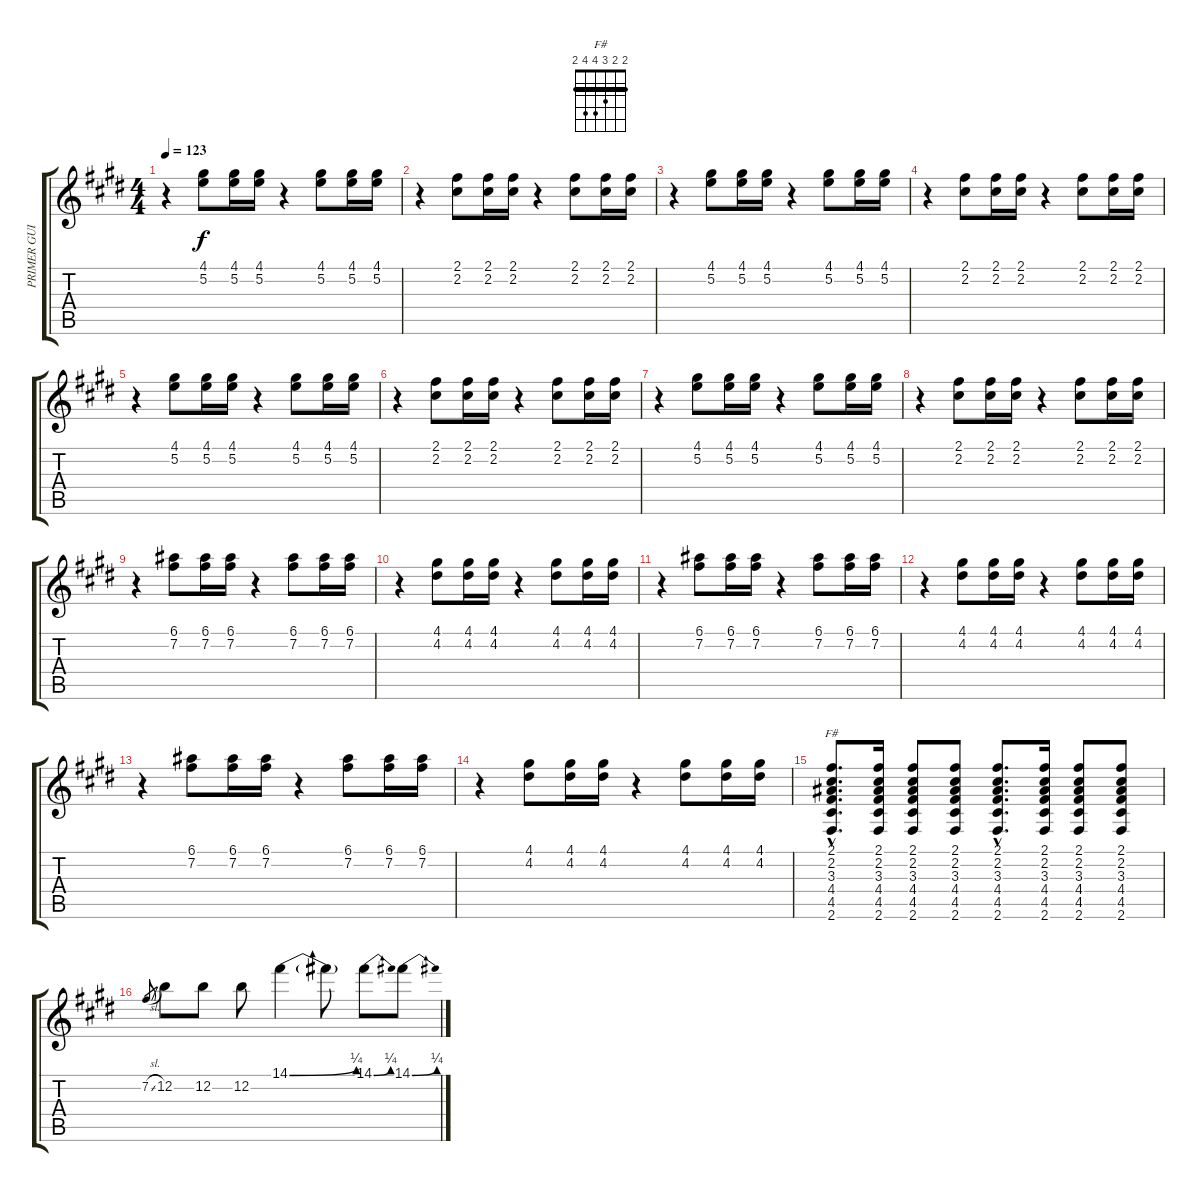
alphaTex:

\track ("PRIMER GUITARRA" "PRIMER GUI") {instrument overdrivenguitar}
\staff {score tabs}
\tuning (E4 B3 G3 D3 A2 E2) {hide}
\chord ("F#" 2 2 3 4 4 2) {barre 2}
\ts (4 4)
\tempo 123
\clef g2
\ks c#minor
r.4{dy f instrument electricguitarclean} (4.1 5.2).8 (4.1 5.2).16 (4.1 5.2).16 r.4 (4.1 5.2).8 (4.1 5.2).16 (4.1 5.2).16 |
r.4 (2.1 2.2).8 (2.1 2.2).16 (2.1 2.2).16 r.4 (2.1 2.2).8 (2.1 2.2).16 (2.1 2.2).16 |
r.4{instrument electricguitarclean} (4.1 5.2).8 (4.1 5.2).16 (4.1 5.2).16 r.4 (4.1 5.2).8 (4.1 5.2).16 (4.1 5.2).16 |
r.4 (2.1 2.2).8 (2.1 2.2).16 (2.1 2.2).16 r.4 (2.1 2.2).8 (2.1 2.2).16 (2.1 2.2).16 |
r.4{instrument electricguitarclean} (4.1 5.2).8 (4.1 5.2).16 (4.1 5.2).16 r.4 (4.1 5.2).8 (4.1 5.2).16 (4.1 5.2).16 |
r.4 (2.1 2.2).8 (2.1 2.2).16 (2.1 2.2).16 r.4 (2.1 2.2).8 (2.1 2.2).16 (2.1 2.2).16 |
r.4{instrument electricguitarclean} (4.1 5.2).8 (4.1 5.2).16 (4.1 5.2).16 r.4 (4.1 5.2).8 (4.1 5.2).16 (4.1 5.2).16 |
r.4 (2.1 2.2).8 (2.1 2.2).16 (2.1 2.2).16 r.4 (2.1 2.2).8 (2.1 2.2).16 (2.1 2.2).16 |
r.4 (6.1 7.2).8 (6.1 7.2).16 (6.1 7.2).16 r.4 (6.1 7.2).8 (6.1 7.2).16 (6.1 7.2).16 |
r.4 (4.1 4.2).8 (4.1 4.2).16 (4.1 4.2).16 r.4 (4.1 4.2).8 (4.1 4.2).16 (4.1 4.2).16 |
r.4 (6.1 7.2).8 (6.1 7.2).16 (6.1 7.2).16 r.4 (6.1 7.2).8 (6.1 7.2).16 (6.1 7.2).16 |
r.4 (4.1 4.2).8 (4.1 4.2).16 (4.1 4.2).16 r.4 (4.1 4.2).8 (4.1 4.2).16 (4.1 4.2).16 |
r.4 (6.1 7.2).8 (6.1 7.2).16 (6.1 7.2).16 r.4 (6.1 7.2).8 (6.1 7.2).16 (6.1 7.2).16 |
r.4 (4.1 4.2).8 (4.1 4.2).16 (4.1 4.2).16 r.4 (4.1 4.2).8 (4.1 4.2).16 (4.1 4.2).16 |
(2.1{hac} 2.2{hac} 3.3{hac} 4.4{hac} 4.5{hac} 2.6{hac}).8{d ch "F#" instrument electricguitarclean} (2.1 2.2 3.3 4.4 4.5 2.6).16 (2.1 2.2 3.3 4.4 4.5 2.6).8 (2.1 2.2 3.3 4.4 4.5 2.6).8 (2.1{hac} 2.2{hac} 3.3{hac} 4.4{hac} 4.5{hac} 2.6{hac}).8{d} (2.1 2.2 3.3 4.4 4.5 2.6).16 (2.1 2.2 3.3 4.4 4.5 2.6).8 (2.1 2.2 3.3 4.4 4.5 2.6).8 |
7.2{sl}.8{gr} 12.2.8{instrument overdrivenguitar} 12.2.8 12.2.8 14.1{be (bend 0 0 60 1)}.4 14.1{t}.8 14.1{be (bend 0 0 60 1)}.8 14.1{be (bend 0 0 60 1)}.8
